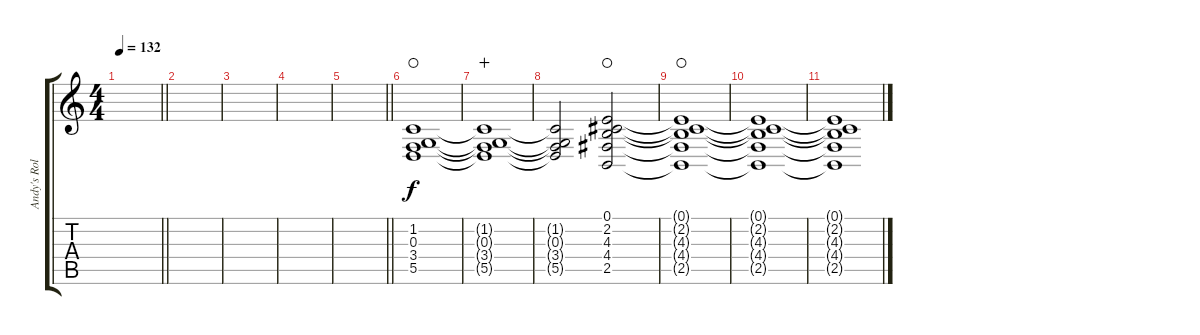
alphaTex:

\track ("Andy's Roland GR 808" "Andy's Rol") {instrument lead7fifths}
\staff {score tabs}
\tuning (E4 B3 G3 D3 A2 E2) {hide}
\ts (4 4)
\tempo 132
\clef g2
\barLineRight lightlight
\ks c
|
|
|
|
\barLineRight lightlight
|
(1.2 0.3 3.4 5.5).1{waho} |
(1.2{t} 0.3{t} 3.4{t} 5.5{t}).1{wahc} |
(1.2{t} 0.3{t} 3.4{t} 5.5{t}).2 (0.1 2.2 4.3 4.4 2.5).2{waho} |
(0.1{t} 2.2{t} 4.3{t} 4.4{t} 2.5{t}).1{waho} |
(0.1{t} 2.2{t} 4.3{t} 4.4{t} 2.5{t}).1 |
(0.1{t} 2.2{t} 4.3{t} 4.4{t} 2.5{t}).1
